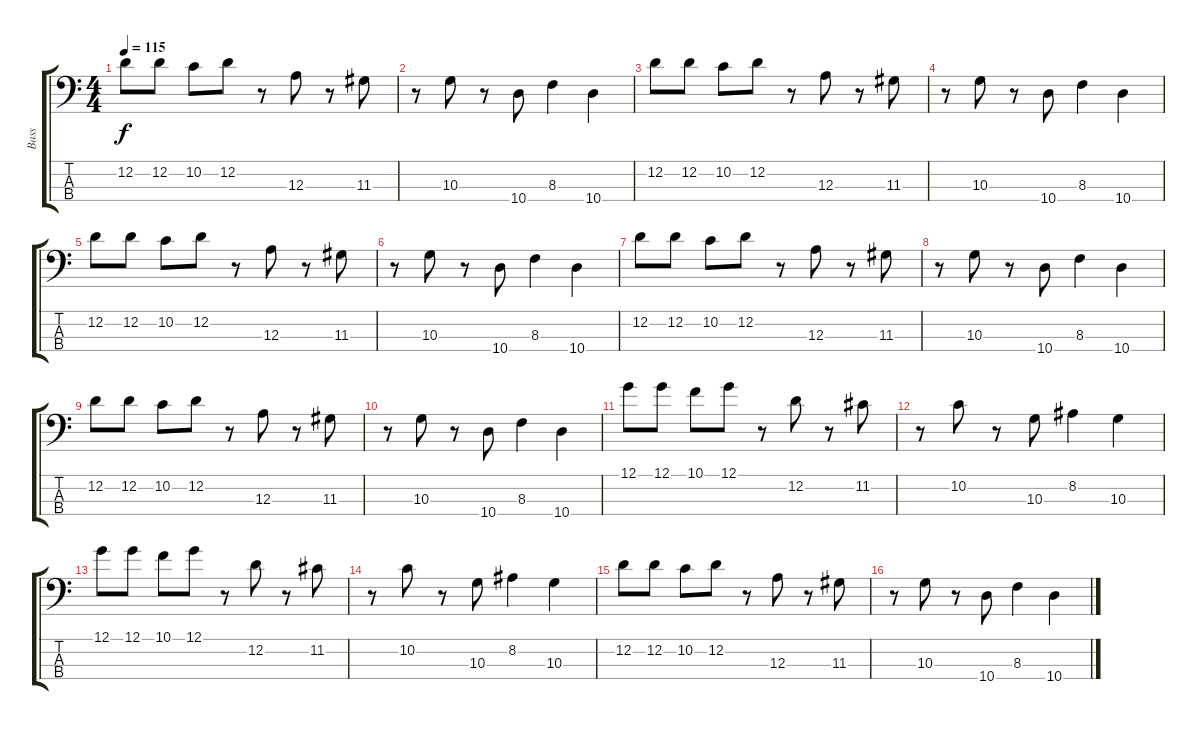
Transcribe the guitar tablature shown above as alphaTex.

\track ("Bass" "Bass") {instrument electricbassfinger}
\staff {score tabs}
\tuning (G2 D2 A1 E1) {hide}
\ts (4 4)
\tempo 115
\clef f4
\ks c
12.2.8{dy f} 12.2.8 10.2.8 12.2.8 r.8 12.3.8 r.8 11.3.8 |
r.8 10.3.8 r.8 10.4.8 8.3.4 10.4.4 |
12.2.8 12.2.8 10.2.8 12.2.8 r.8 12.3.8 r.8 11.3.8 |
r.8 10.3.8 r.8 10.4.8 8.3.4 10.4.4 |
12.2.8 12.2.8 10.2.8 12.2.8 r.8 12.3.8 r.8 11.3.8 |
r.8 10.3.8 r.8 10.4.8 8.3.4 10.4.4 |
12.2.8 12.2.8 10.2.8 12.2.8 r.8 12.3.8 r.8 11.3.8 |
r.8 10.3.8 r.8 10.4.8 8.3.4 10.4.4 |
12.2.8 12.2.8 10.2.8 12.2.8 r.8 12.3.8 r.8 11.3.8 |
r.8 10.3.8 r.8 10.4.8 8.3.4 10.4.4 |
12.1.8 12.1.8 10.1.8 12.1.8 r.8 12.2.8 r.8 11.2.8 |
r.8 10.2.8 r.8 10.3.8 8.2.4 10.3.4 |
12.1.8 12.1.8 10.1.8 12.1.8 r.8 12.2.8 r.8 11.2.8 |
r.8 10.2.8 r.8 10.3.8 8.2.4 10.3.4 |
12.2.8 12.2.8 10.2.8 12.2.8 r.8 12.3.8 r.8 11.3.8 |
r.8 10.3.8 r.8 10.4.8 8.3.4 10.4.4
